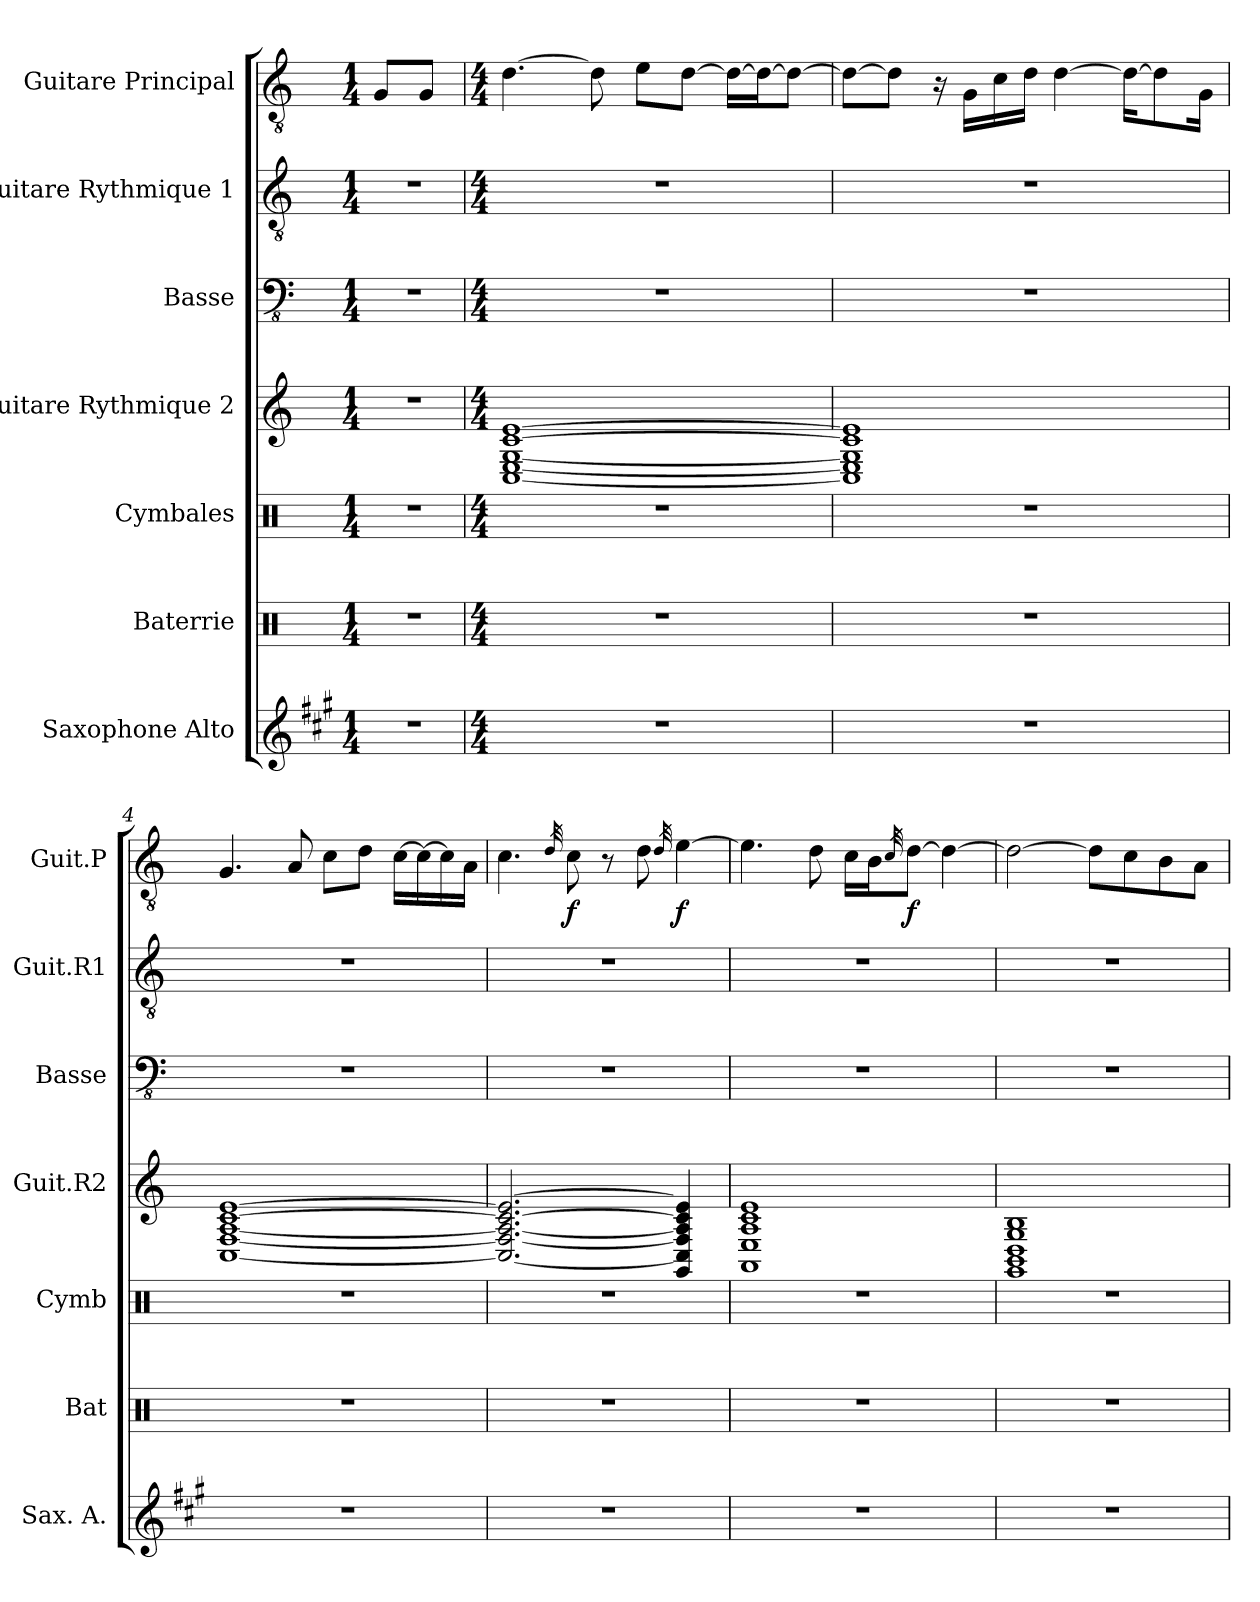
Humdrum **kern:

**kern	**kern	**kern	**kern	**kern	**kern	**kern	**dynam
*part7	*part6	*part5	*part4	*part3	*part2	*part1	*part1
*staff7	*staff6	*staff5	*staff4	*staff3	*staff2	*staff1	*staff1
*I"Saxophone Alto	*I"Baterrie	*I"Cymbales	*I"Guitare Rythmique 2	*I"Basse	*I"Guitare Rythmique 1	*I"Guitare Principal	*
*I'Sax. A.	*I'Bat	*I'Cymb	*I'Guit.R2	*I'Basse	*I'Guit.R1	*I'Guit.P	*
*clefG2	*clefX	*clefX	*clefG2	*clefFv4	*clefGv2	*clefGv2	*
*ITrd5c9	*	*	*	*	*	*	*
*k[]	*k[]	*k[]	*k[]	*k[]	*k[]	*k[]	*
*M1/4	*M1/4	*M1/4	*M1/4	*M1/4	*M1/4	*M1/4	*
*MM90	*MM90	*MM90	*MM90	*MM90	*MM90	*MM90	*
=1	=1	=1	=1	=1	=1	=1	=1
4r	4r	4r	4r	4r	4r	8G/L	.
.	.	.	.	.	.	8G/J	.
=2	=2	=2	=2	=2	=2	=2	=2
*M4/4	*M4/4	*M4/4	*M4/4	*M4/4	*M4/4	*M4/4	*
1r	1r	1r	[1C [1E [1G [1c [1e	1r	1r	[4.d\	.
.	.	.	.	.	.	8d\]	.
.	.	.	.	.	.	8e\L	.
.	.	.	.	.	.	[8d\J	.
.	.	.	.	.	.	16d\LL_	.
.	.	.	.	.	.	16d\J_	.
.	.	.	.	.	.	8d\J_	.
=3	=3	=3	=3	=3	=3	=3	=3
1r	1r	1r	1C] 1E] 1G] 1c] 1e]	1r	1r	8d\L_	.
.	.	.	.	.	.	8d\J]	.
.	.	.	.	.	.	16r	.
.	.	.	.	.	.	16G\LL	.
.	.	.	.	.	.	16c\	.
.	.	.	.	.	.	16d\JJ	.
.	.	.	.	.	.	[4d\	.
.	.	.	.	.	.	16d\KL_	.
.	.	.	.	.	.	8d\]	.
.	.	.	.	.	.	16G\Jk	.
=4	=4	=4	=4	=4	=4	=4	=4
1r	1r	1r	[1C [1F [1A [1c [1e	1r	1r	4.G/	.
.	.	.	.	.	.	8A/	.
.	.	.	.	.	.	8c\L	.
.	.	.	.	.	.	8d\J	.
.	.	.	.	.	.	[16c\LL	.
.	.	.	.	.	.	16c\_	.
.	.	.	.	.	.	16c\]	.
.	.	.	.	.	.	16A\JJ	.
=5	=5	=5	=5	=5	=5	=5	=5
1r	1r	1r	2.C/_ 2.F/_ 2.A/_ 2.c/_ 2.e/_	1r	1r	4.c\	.
.	.	.	.	.	.	32qd/	.
!	!	!	!	!	!	!	!LO:DY:b
.	.	.	.	.	.	8c\	f
.	.	.	.	.	.	8r	.
.	.	.	.	.	.	8d\	.
.	.	.	.	.	.	32qd/	.
!	!	!	!	!	!	!	!LO:DY:b
.	.	.	4GG/ 4C/] 4F/] 4A/] 4c/] 4e/]	.	.	[4e\	f
!!LO:LB:g=z
=6	=6	=6	=6	=6	=6	=6	=6
1r	1r	1r	1AA 1E 1A 1c 1e	1r	1r	4.e\]	.
.	.	.	.	.	.	8d\	.
.	.	.	.	.	.	16c\LL	.
.	.	.	.	.	.	16B\J	.
.	.	.	.	.	.	32qc/	.
!	!	!	!	!	!	!	!LO:DY:b
.	.	.	.	.	.	[8d\J	f
.	.	.	.	.	.	4d\_	.
=7	=7	=7	=7	=7	=7	=7	=7
1r	1r	1r	1GG 1BB 1D 1G 1B	1r	1r	2d\_	.
.	.	.	.	.	.	8d\L]	.
.	.	.	.	.	.	8c\	.
.	.	.	.	.	.	8B\	.
.	.	.	.	.	.	8A\J	.
=	=	=	=	=	=	=	=
*-	*-	*-	*-	*-	*-	*-	*-
